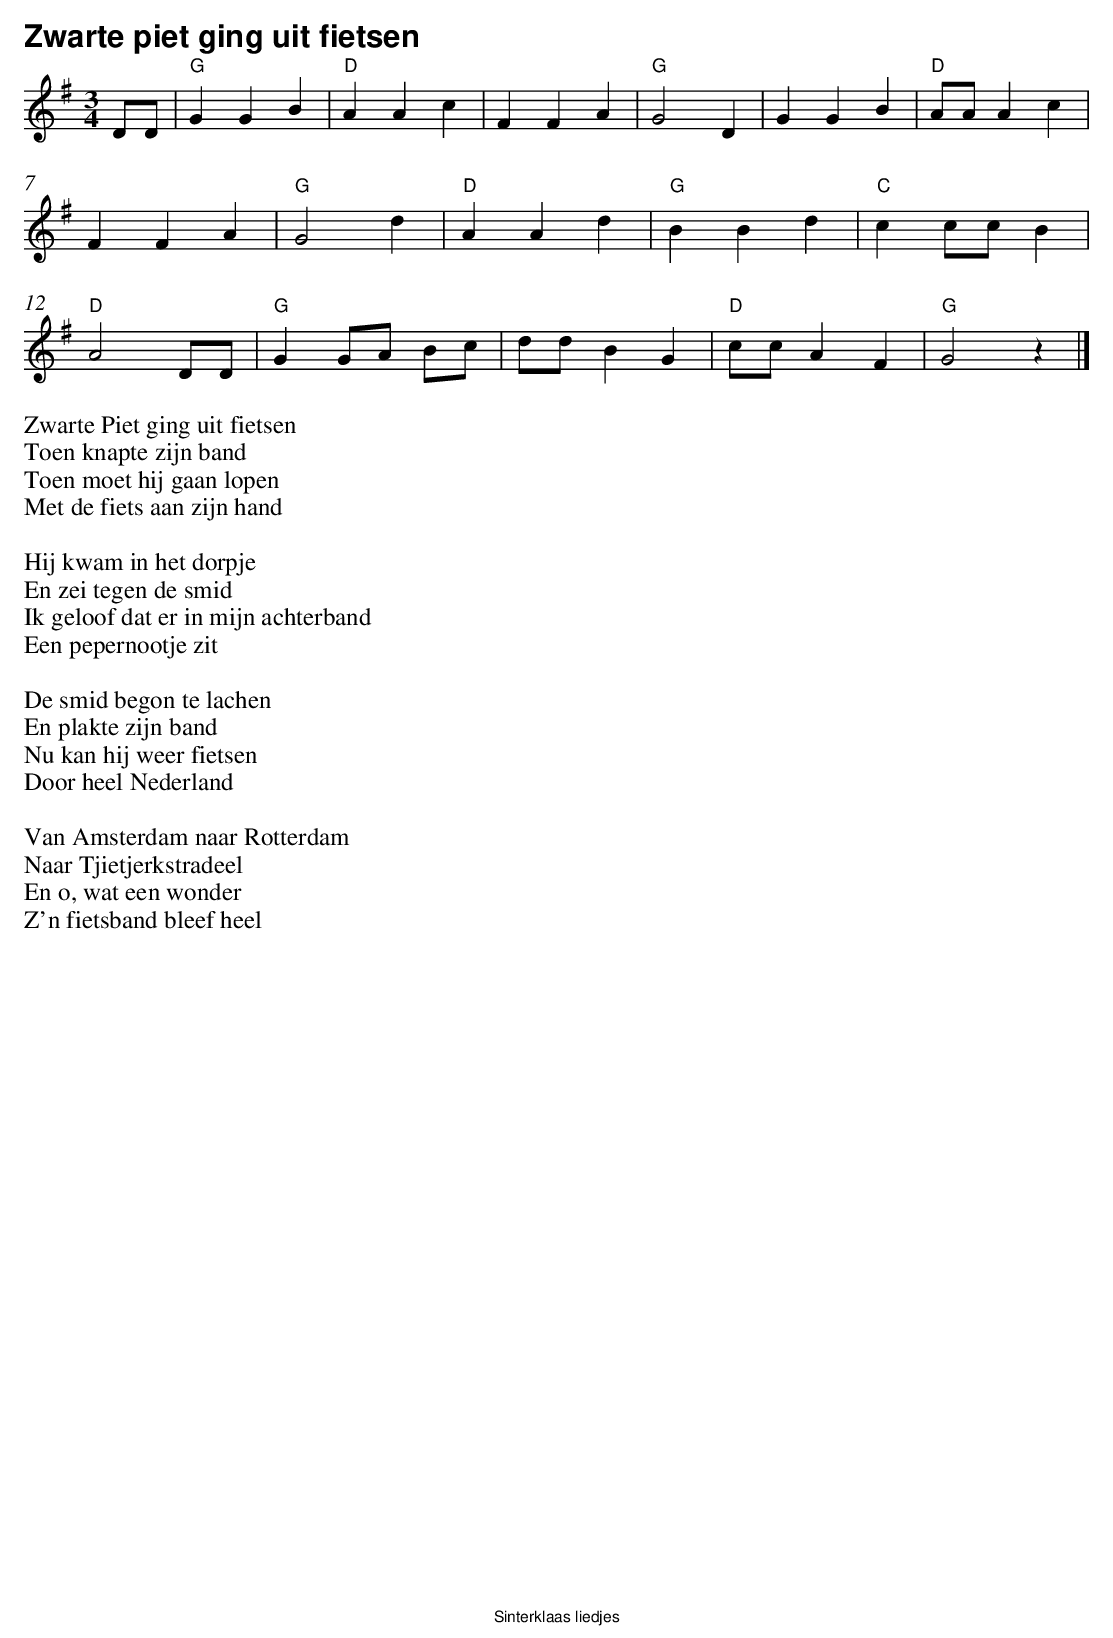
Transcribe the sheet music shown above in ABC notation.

X:1
T:Zwarte piet ging uit fietsen
Q:1/4=150
M:3/4
L:1/8
K:G clef=treble
V:1
DD | "G"G2 G2 B2 | "D" A2 A2 c2 | F2 F2 A2 |"G" G4 D2 | G2 G2 B2 |
"D"AA A2 c2 | F2 F2 A2 | "G"G4 d2 | "D" A2 A2 d2 |
"G"B2 B2 d2 | "C"c2 cc B2 | "D"A4 DD | "G"G2 GA Bc | dd B2 G2 | "D"cc A2 F2 |"G" G4 z2|]
Zwarte Piet ging uit fietsen
Toen knapte zijn band
Toen moet hij gaan lopen
Met de fiets aan zijn hand
\
Hij kwam in het dorpje
En zei tegen de smid
Ik geloof dat er in mijn achterband
Een pepernootje zit
\
De smid begon te lachen
En plakte zijn band
Nu kan hij weer fietsen
Door heel Nederland
\
Van Amsterdam naar Rotterdam
Naar Tjietjerkstradeel
En o, wat een wonder
Z'n fietsband bleef heel
